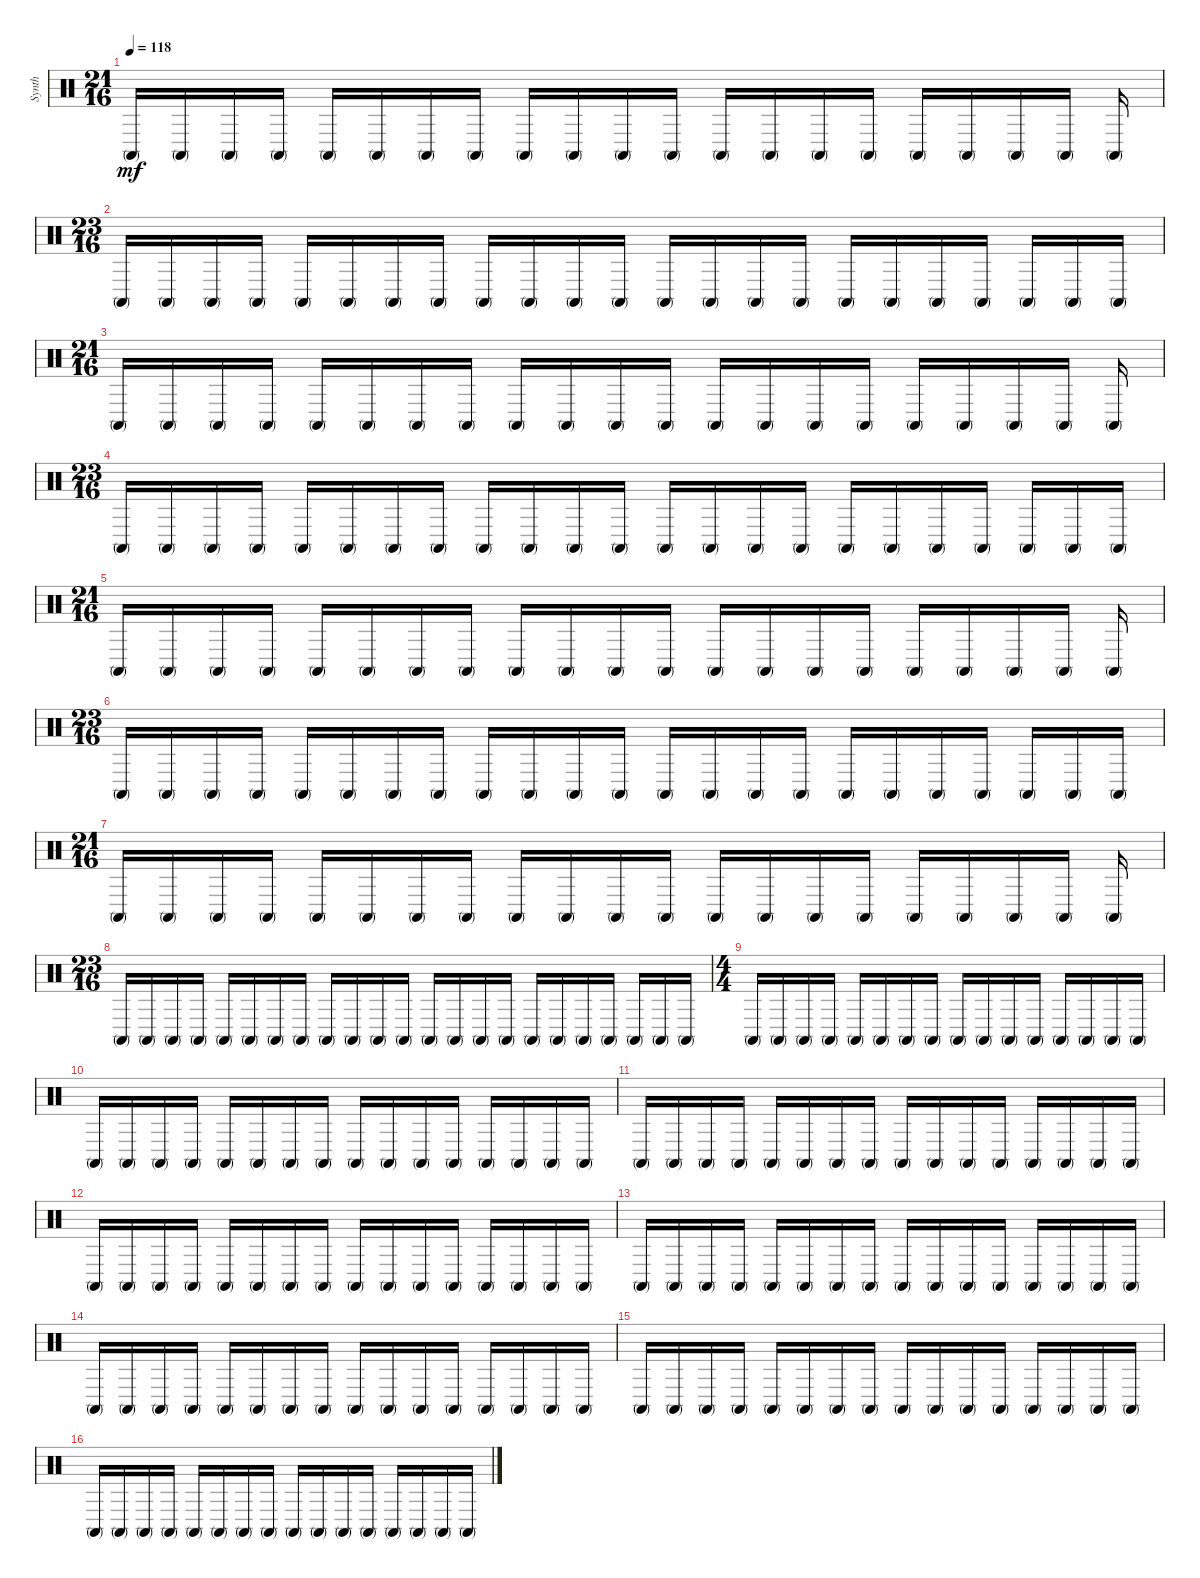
\track ("Synth" "Synth") {instrument percussion}
\staff {score}
\articulation defaults
\ts (21 16)
\tempo 118
\clef neutral
\ks c "Conga high (mute)".16{dy mf} "Conga high (mute)".16 "Conga high (mute)".16 "Conga high (mute)".16 "Conga high (mute)".16 "Conga high (mute)".16 "Conga high (mute)".16 "Conga high (mute)".16 "Conga high (mute)".16 "Conga high (mute)".16 "Conga high (mute)".16 "Conga high (mute)".16 "Conga high (mute)".16 "Conga high (mute)".16 "Conga high (mute)".16 "Conga high (mute)".16 "Conga high (mute)".16 "Conga high (mute)".16 "Conga high (mute)".16 "Conga high (mute)".16 "Conga high (mute)".16
|
\ts (23 16)
"Conga high (mute)".16 "Conga high (mute)".16 "Conga high (mute)".16 "Conga high (mute)".16 "Conga high (mute)".16 "Conga high (mute)".16 "Conga high (mute)".16 "Conga high (mute)".16 "Conga high (mute)".16 "Conga high (mute)".16 "Conga high (mute)".16 "Conga high (mute)".16 "Conga high (mute)".16 "Conga high (mute)".16 "Conga high (mute)".16 "Conga high (mute)".16 "Conga high (mute)".16 "Conga high (mute)".16 "Conga high (mute)".16 "Conga high (mute)".16 "Conga high (mute)".16 "Conga high (mute)".16 "Conga high (mute)".16 |
\ts (21 16)
"Conga high (mute)".16 "Conga high (mute)".16 "Conga high (mute)".16 "Conga high (mute)".16 "Conga high (mute)".16 "Conga high (mute)".16 "Conga high (mute)".16 "Conga high (mute)".16 "Conga high (mute)".16 "Conga high (mute)".16 "Conga high (mute)".16 "Conga high (mute)".16 "Conga high (mute)".16 "Conga high (mute)".16 "Conga high (mute)".16 "Conga high (mute)".16 "Conga high (mute)".16 "Conga high (mute)".16 "Conga high (mute)".16 "Conga high (mute)".16 "Conga high (mute)".16 |
\ts (23 16)
"Conga high (mute)".16 "Conga high (mute)".16 "Conga high (mute)".16 "Conga high (mute)".16 "Conga high (mute)".16 "Conga high (mute)".16 "Conga high (mute)".16 "Conga high (mute)".16 "Conga high (mute)".16 "Conga high (mute)".16 "Conga high (mute)".16 "Conga high (mute)".16 "Conga high (mute)".16 "Conga high (mute)".16 "Conga high (mute)".16 "Conga high (mute)".16 "Conga high (mute)".16 "Conga high (mute)".16 "Conga high (mute)".16 "Conga high (mute)".16 "Conga high (mute)".16 "Conga high (mute)".16 "Conga high (mute)".16 |
\ts (21 16)
"Conga high (mute)".16 "Conga high (mute)".16 "Conga high (mute)".16 "Conga high (mute)".16 "Conga high (mute)".16 "Conga high (mute)".16 "Conga high (mute)".16 "Conga high (mute)".16 "Conga high (mute)".16 "Conga high (mute)".16 "Conga high (mute)".16 "Conga high (mute)".16 "Conga high (mute)".16 "Conga high (mute)".16 "Conga high (mute)".16 "Conga high (mute)".16 "Conga high (mute)".16 "Conga high (mute)".16 "Conga high (mute)".16 "Conga high (mute)".16 "Conga high (mute)".16 |
\ts (23 16)
"Conga high (mute)".16 "Conga high (mute)".16 "Conga high (mute)".16 "Conga high (mute)".16 "Conga high (mute)".16 "Conga high (mute)".16 "Conga high (mute)".16 "Conga high (mute)".16 "Conga high (mute)".16 "Conga high (mute)".16 "Conga high (mute)".16 "Conga high (mute)".16 "Conga high (mute)".16 "Conga high (mute)".16 "Conga high (mute)".16 "Conga high (mute)".16 "Conga high (mute)".16 "Conga high (mute)".16 "Conga high (mute)".16 "Conga high (mute)".16 "Conga high (mute)".16 "Conga high (mute)".16 "Conga high (mute)".16 |
\ts (21 16)
"Conga high (mute)".16 "Conga high (mute)".16 "Conga high (mute)".16 "Conga high (mute)".16 "Conga high (mute)".16 "Conga high (mute)".16 "Conga high (mute)".16 "Conga high (mute)".16 "Conga high (mute)".16 "Conga high (mute)".16 "Conga high (mute)".16 "Conga high (mute)".16 "Conga high (mute)".16 "Conga high (mute)".16 "Conga high (mute)".16 "Conga high (mute)".16 "Conga high (mute)".16 "Conga high (mute)".16 "Conga high (mute)".16 "Conga high (mute)".16 "Conga high (mute)".16 |
\ts (23 16)
"Conga high (mute)".16 "Conga high (mute)".16 "Conga high (mute)".16 "Conga high (mute)".16 "Conga high (mute)".16 "Conga high (mute)".16 "Conga high (mute)".16 "Conga high (mute)".16 "Conga high (mute)".16 "Conga high (mute)".16 "Conga high (mute)".16 "Conga high (mute)".16 "Conga high (mute)".16 "Conga high (mute)".16 "Conga high (mute)".16 "Conga high (mute)".16 "Conga high (mute)".16 "Conga high (mute)".16 "Conga high (mute)".16 "Conga high (mute)".16 "Conga high (mute)".16 "Conga high (mute)".16 "Conga high (mute)".16 |
\ts (4 4)
"Conga high (mute)".16 "Conga high (mute)".16 "Conga high (mute)".16 "Conga high (mute)".16 "Conga high (mute)".16 "Conga high (mute)".16 "Conga high (mute)".16 "Conga high (mute)".16 "Conga high (mute)".16 "Conga high (mute)".16 "Conga high (mute)".16 "Conga high (mute)".16 "Conga high (mute)".16 "Conga high (mute)".16 "Conga high (mute)".16 "Conga high (mute)".16 |
"Conga high (mute)".16 "Conga high (mute)".16 "Conga high (mute)".16 "Conga high (mute)".16 "Conga high (mute)".16 "Conga high (mute)".16 "Conga high (mute)".16 "Conga high (mute)".16 "Conga high (mute)".16 "Conga high (mute)".16 "Conga high (mute)".16 "Conga high (mute)".16 "Conga high (mute)".16 "Conga high (mute)".16 "Conga high (mute)".16 "Conga high (mute)".16 |
"Conga high (mute)".16 "Conga high (mute)".16 "Conga high (mute)".16 "Conga high (mute)".16 "Conga high (mute)".16 "Conga high (mute)".16 "Conga high (mute)".16 "Conga high (mute)".16 "Conga high (mute)".16 "Conga high (mute)".16 "Conga high (mute)".16 "Conga high (mute)".16 "Conga high (mute)".16 "Conga high (mute)".16 "Conga high (mute)".16 "Conga high (mute)".16 |
"Conga high (mute)".16 "Conga high (mute)".16 "Conga high (mute)".16 "Conga high (mute)".16 "Conga high (mute)".16 "Conga high (mute)".16 "Conga high (mute)".16 "Conga high (mute)".16 "Conga high (mute)".16 "Conga high (mute)".16 "Conga high (mute)".16 "Conga high (mute)".16 "Conga high (mute)".16 "Conga high (mute)".16 "Conga high (mute)".16 "Conga high (mute)".16 |
"Conga high (mute)".16 "Conga high (mute)".16 "Conga high (mute)".16 "Conga high (mute)".16 "Conga high (mute)".16 "Conga high (mute)".16 "Conga high (mute)".16 "Conga high (mute)".16 "Conga high (mute)".16 "Conga high (mute)".16 "Conga high (mute)".16 "Conga high (mute)".16 "Conga high (mute)".16 "Conga high (mute)".16 "Conga high (mute)".16 "Conga high (mute)".16 |
"Conga high (mute)".16 "Conga high (mute)".16 "Conga high (mute)".16 "Conga high (mute)".16 "Conga high (mute)".16 "Conga high (mute)".16 "Conga high (mute)".16 "Conga high (mute)".16 "Conga high (mute)".16 "Conga high (mute)".16 "Conga high (mute)".16 "Conga high (mute)".16 "Conga high (mute)".16 "Conga high (mute)".16 "Conga high (mute)".16 "Conga high (mute)".16 |
"Conga high (mute)".16 "Conga high (mute)".16 "Conga high (mute)".16 "Conga high (mute)".16 "Conga high (mute)".16 "Conga high (mute)".16 "Conga high (mute)".16 "Conga high (mute)".16 "Conga high (mute)".16 "Conga high (mute)".16 "Conga high (mute)".16 "Conga high (mute)".16 "Conga high (mute)".16 "Conga high (mute)".16 "Conga high (mute)".16 "Conga high (mute)".16 |
"Conga high (mute)".16 "Conga high (mute)".16 "Conga high (mute)".16 "Conga high (mute)".16 "Conga high (mute)".16 "Conga high (mute)".16 "Conga high (mute)".16 "Conga high (mute)".16 "Conga high (mute)".16 "Conga high (mute)".16 "Conga high (mute)".16 "Conga high (mute)".16 "Conga high (mute)".16 "Conga high (mute)".16 "Conga high (mute)".16 "Conga high (mute)".16
